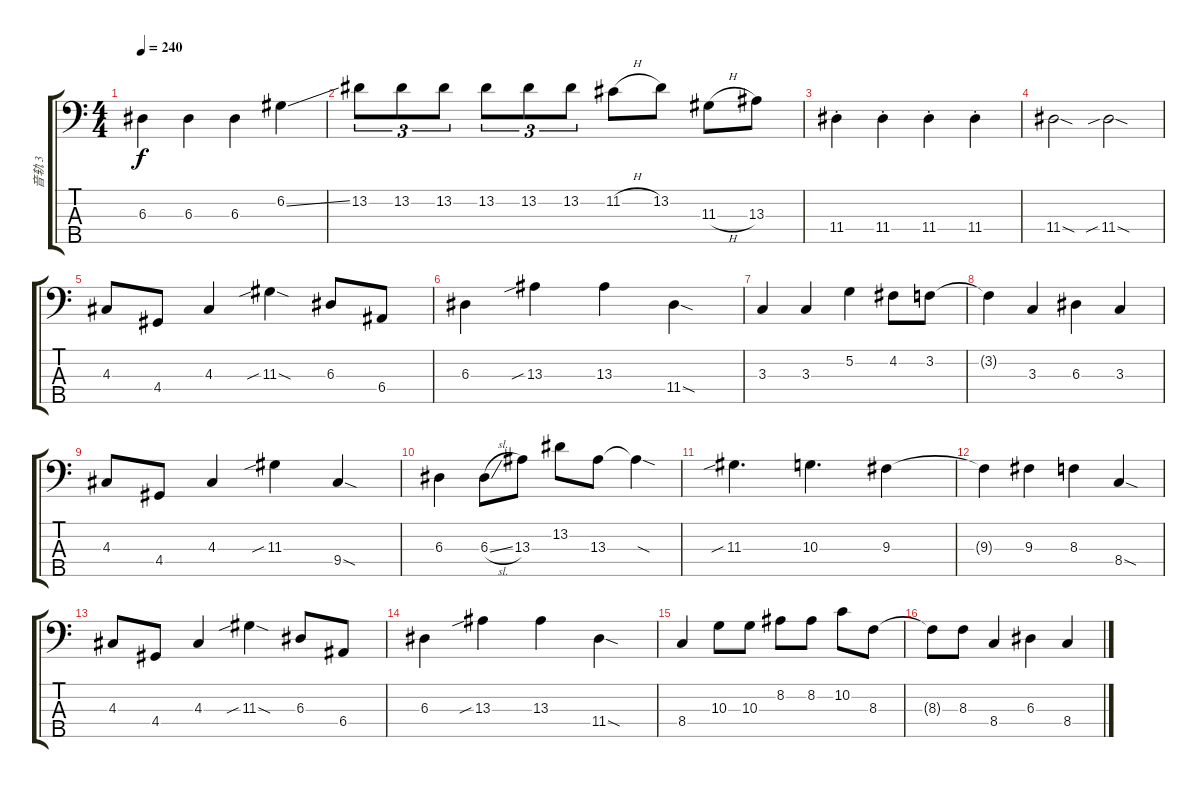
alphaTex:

\track ("音轨 3" "音轨 3") {instrument electricbassfinger}
\staff {score tabs}
\tuning (G2 D2 A1 E1 B0) {hide}
\ts (4 4)
\tempo 240
\clef f4
\ks c
6.3.4{dy f} 6.3.4 6.3.4 6.2{ss}.4 |
13.2.8{tu (3 2)} 13.2.8{tu (3 2)} 13.2.8{tu (3 2)} 13.2.8{tu (3 2)} 13.2.8{tu (3 2)} 13.2.8{tu (3 2)} 11.2{h}.8 13.2.8 11.3{h}.8 13.3.8 |
11.4{st}.4 11.4{st}.4 11.4{st}.4 11.4{st}.4 |
11.4{sod}.2 11.4{sib sod}.2 |
4.3.8 4.4.8 4.3.4 11.3{sib sod}.4 6.3.8 6.4.8 |
6.3.4 13.3{sib}.4 13.3.4 11.4{sod}.4 |
3.3.4 3.3.4 5.2.4 4.2.8 3.2.8 |
3.2{t}.4 3.3.4 6.3.4 3.3.4 |
4.3.8 4.4.8 4.3.4 11.3{sib}.4 9.4{sod}.4 |
6.3.4 6.3{sl}.8 13.3.8 13.2.8 13.3.8 13.3{sod t}.4 |
11.3{sib}.4{d} 10.3.4{d} 9.3.4 |
9.3{t}.4 9.3.4 8.3.4 8.4{sod}.4 |
4.3.8 4.4.8 4.3.4 11.3{sib sod}.4 6.3.8 6.4.8 |
6.3.4 13.3{sib}.4 13.3.4 11.4{sod}.4 |
8.4.4 10.3.8 10.3.8 8.2.8 8.2.8 10.2.8 8.3.8 |
8.3{t}.8 8.3.8 8.4.4 6.3.4 8.4.4
